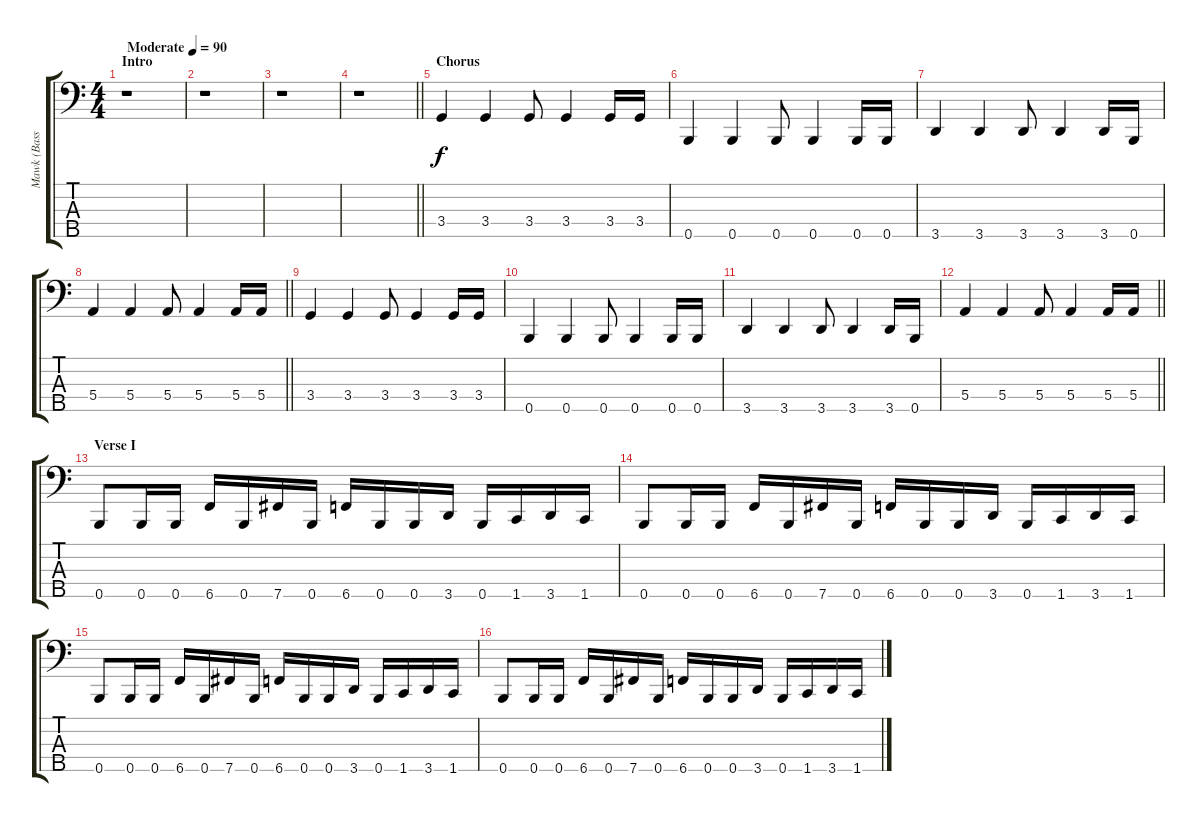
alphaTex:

\track ("Mawk (Bass - 5 Strings)" "Mawk (Bass") {instrument electricbassfinger}
\staff {score tabs}
\tuning (G2 D2 A1 E1 B0) {hide}
\ts (4 4)
\section ("" "Intro")
\tempo (90 "Moderate")
\clef f4
\ks c
r.1{dy f instrument electricbassfinger} |
r.1 |
r.1 |
\barLineRight lightlight
r.1 |
\section ("" "Chorus")
3.4.4 3.4.4 3.4.8 3.4.4 3.4.16 3.4.16 |
0.5.4 0.5.4 0.5.8 0.5.4 0.5.16 0.5.16 |
3.5.4 3.5.4 3.5.8 3.5.4 3.5.16 0.5.16 |
\barLineRight lightlight
5.4.4 5.4.4 5.4.8 5.4.4 5.4.16 5.4.16 |
3.4.4 3.4.4 3.4.8 3.4.4 3.4.16 3.4.16 |
0.5.4 0.5.4 0.5.8 0.5.4 0.5.16 0.5.16 |
3.5.4 3.5.4 3.5.8 3.5.4 3.5.16 0.5.16 |
\barLineRight lightlight
5.4.4 5.4.4 5.4.8 5.4.4 5.4.16 5.4.16 |
\section ("" "Verse I")
0.5.8 0.5.16 0.5.16 6.5.16 0.5.16 7.5.16 0.5.16 6.5.16 0.5.16 0.5.16 3.5.16 0.5.16 1.5.16 3.5.16 1.5.16 |
0.5.8 0.5.16 0.5.16 6.5.16 0.5.16 7.5.16 0.5.16 6.5.16 0.5.16 0.5.16 3.5.16 0.5.16 1.5.16 3.5.16 1.5.16 |
0.5.8 0.5.16 0.5.16 6.5.16 0.5.16 7.5.16 0.5.16 6.5.16 0.5.16 0.5.16 3.5.16 0.5.16 1.5.16 3.5.16 1.5.16 |
0.5.8 0.5.16 0.5.16 6.5.16 0.5.16 7.5.16 0.5.16 6.5.16 0.5.16 0.5.16 3.5.16 0.5.16 1.5.16 3.5.16 1.5.16
